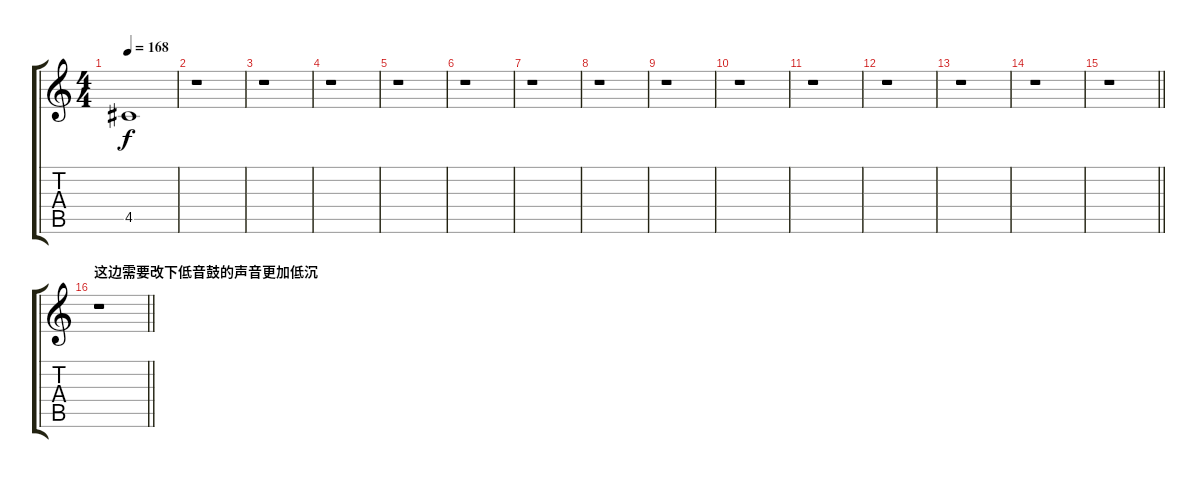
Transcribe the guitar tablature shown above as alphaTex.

\track "" {instrument electricbassfinger}
\staff {score tabs}
\tuning (E4 B3 G3 D3 A2 E2) {hide}
\ts (4 4)
\tempo 168
\clef g2
\ks c
4.5{t}.1{dy f} |
r.1 |
r.1 |
r.1 |
r.1 |
r.1 |
r.1 |
r.1 |
r.1 |
r.1 |
r.1 |
r.1 |
r.1 |
r.1 |
\barLineRight lightlight
r.1 |
\section ("" "这边需要改下低音鼓的声音更加低沉")
\barLineRight lightlight
r.1
